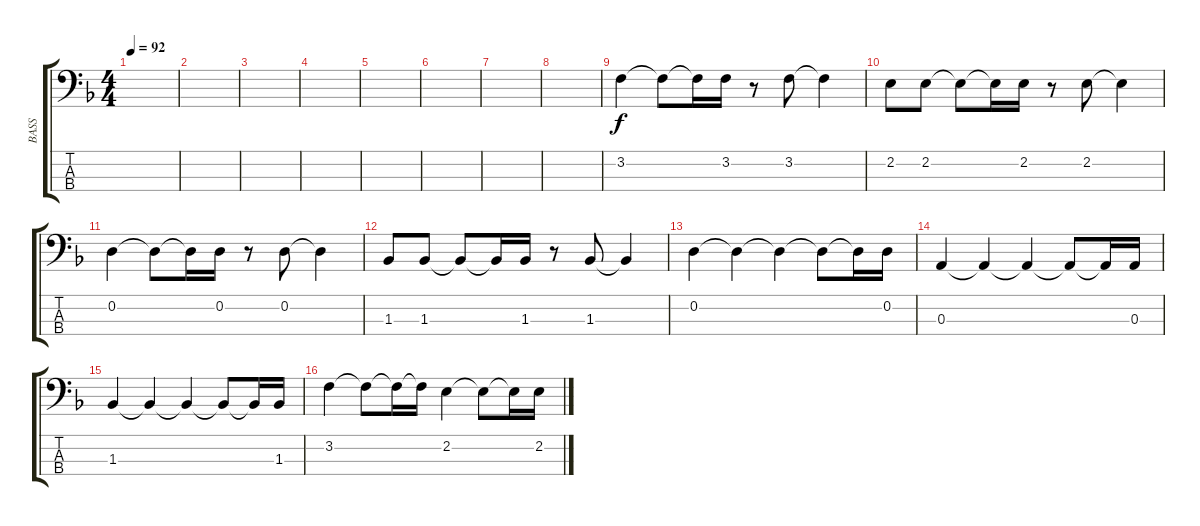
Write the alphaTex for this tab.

\track ("BASS" "BASS") {instrument electricbassfinger}
\staff {score tabs}
\tuning (G2 D2 A1 E1) {hide}
\ts (4 4)
\tempo 92
\clef f4
\ks f
|
|
|
|
|
|
|
|
3.2.4 3.2{t}.8 3.2{t}.16 3.2.16 r.8 3.2.8 3.2{t}.4 |
2.2.8 2.2.8 2.2{t}.8 2.2{t}.16 2.2.16 r.8 2.2.8 2.2{t}.4 |
0.2.4 0.2{t}.8 0.2{t}.16 0.2.16 r.8 0.2.8 0.2{t}.4 |
1.3.8 1.3.8 1.3{t}.8 1.3{t}.16 1.3.16 r.8 1.3.8 1.3{t}.4 |
0.2.4 0.2{t}.4 0.2{t}.4 0.2{t}.8 0.2{t}.16 0.2.16 |
0.3.4 0.3{t}.4 0.3{t}.4 0.3{t}.8 0.3{t}.16 0.3.16 |
1.3.4 1.3{t}.4 1.3{t}.4 1.3{t}.8 1.3{t}.16 1.3.16 |
3.2.4 3.2{t}.8 3.2{t}.16 3.2{t}.16 2.2.4 2.2{t}.8 2.2{t}.16 2.2.16
